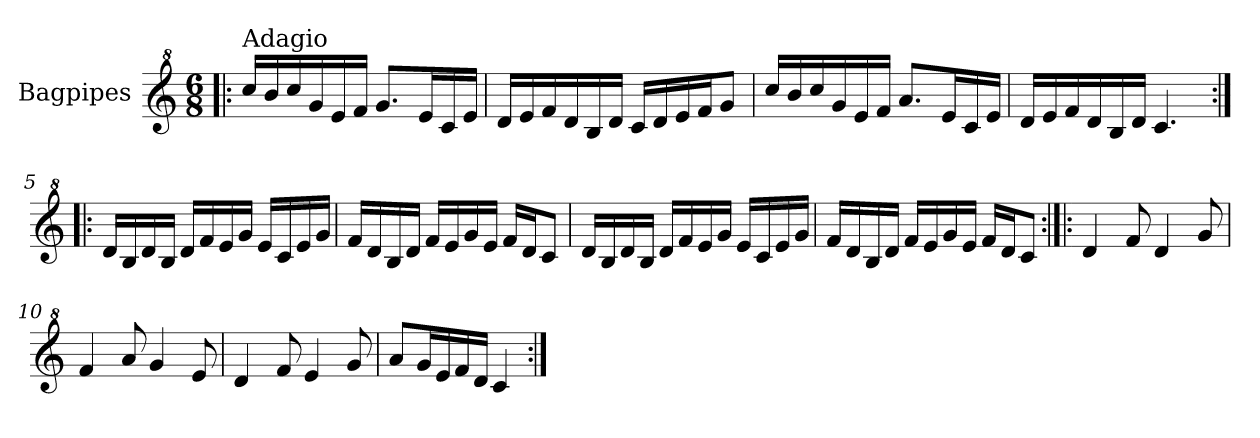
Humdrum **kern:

**kern
*part1
*staff1
*I"Bagpipes
*I'Bag
*clefG^2
*k[]
*C:
*M6/8
=1!|:
!LO:TX:a:t=Adagio
16ccc/LL
16bb/
16ccc/
16gg/
16ee/
16ff/JJ
8.gg/L
16ee/L
16cc/
16ee/JJ
=2
16dd/LL
16ee/
16ff/
16dd/
16b/
16dd/JJ
16cc/LL
16dd/
16ee/
16ff/J
8gg/J
=3
16ccc/LL
16bb/
16ccc/
16gg/
16ee/
16ff/JJ
8.aa/L
16ee/L
16cc/
16ee/JJ
=4
16dd/LL
16ee/
16ff/
16dd/
16b/
16dd/JJ
4.cc/
!!LO:LB:g=z
=5:|!|:
16dd/LL
16b/
16dd/
16b/JJ
16dd/LL
16ff/
16ee/
16gg/JJ
16ee/LL
16cc/
16ee/
16gg/JJ
=6
16ff/LL
16dd/
16b/
16dd/JJ
16ff/LL
16ee/
16gg/
16ee/JJ
16ff/LL
16dd/J
8cc/J
=7
16dd/LL
16b/
16dd/
16b/JJ
16dd/LL
16ff/
16ee/
16gg/JJ
16ee/LL
16cc/
16ee/
16gg/JJ
=8
16ff/LL
16dd/
16b/
16dd/JJ
16ff/LL
16ee/
16gg/
16ee/JJ
16ff/LL
16dd/J
8cc/J
!!LO:LB:g=z
=9:|!|:
4dd/
8ff/
4dd/
8gg/
=10
4ff/
8aa/
4gg/
8ee/
=11
4dd/
8ff/
4ee/
8gg/
=12
8aa/L
16gg/L
16ee/
16ff/
16dd/JJ
4cc/
=:|!
*-
